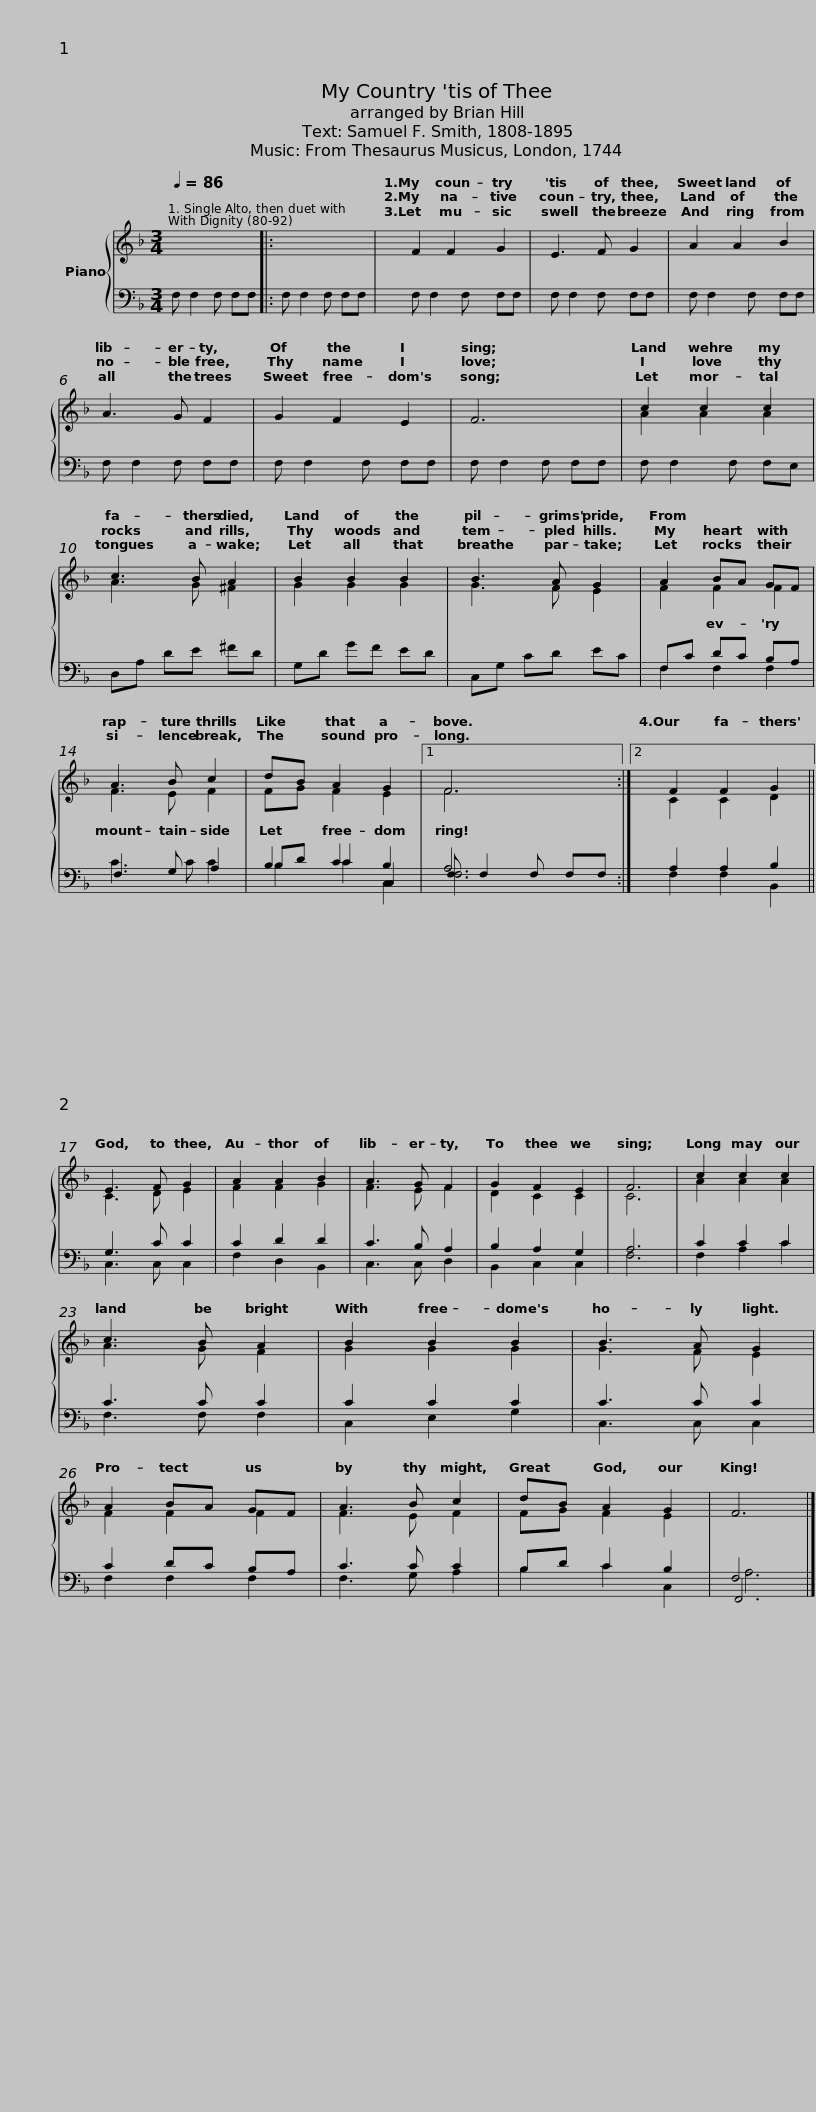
X:1
%%score { ( 1 3 ) | ( 2 4 5 6 ) }
L:1/8
Q:1/4=86
M:3/4
I:linebreak $
K:F
V:1 treble
V:3 treble
V:2 bass
V:4 bass
V:5 bass
V:6 bass
V:1
 x6 |: x6 | F2 F2 G2 | E3 F G2 | A2 A2 B2 | %5
 A3 G F2 | G2 F2 E2 | F6 |$ c2 c2 c2 | c3 B A2 | %10
 B2 B2 B2 | B3 A G2 | A2 BA GF | A3 B c2 |$ dB A2 G2 |1 %15
 F6 :|2 F2 F2 G2 || E3 F G2 | A2 A2 B2 | A3 G F2 | %20
 G2 F2 E2 | F6 |$ c2 c2 c2 | c3 B A2 | B2 B2 B2 | %25
 B3 A G2 | A2 BA GF | A3 B c2 | dB A2 G2 | F6 |] %30
V:2
 F, F,2 F, F,F, |: F, F,2 F, F,F, | F, F,2 F, F,F, | F, F,2 F, F,F, | F, F,2 F, F,F, | %5
 F, F,2 F, F,F, | F, F,2 F, F,F, | F, F,2 F, F,F, |$ F, F,2 F, F,E, | D,A, DE ^FD | %10
 G,D GF ED | C,G, CD EC | x6 | F,3 G, A,2 |$ B,2 C2 C,2 |1 %15
 F, F,2 F, F,F, :|2 x6 || x6 | x6 | x6 | %20
 x6 | x6 |$ x6 | x6 | x6 | %25
 x6 | x6 | x6 | x6 | x6 |] %30
V:3
 x6 |: x6 | x6 | x6 | x6 | %5
 x6 | x6 | x6 |$ A2 A2 A2 | A3 G ^F2 | %10
 G2 G2 G2 | G3 F E2 | F2 F2 F2 | F3 E F2 |$ FG F2 E2 |1 %15
 F6 :|2 C2 C2 D2 || C3 D E2 | F2 F2 G2 | F3 E F2 | %20
 D2 C2 C2 | C6 |$ A2 A2 A2 | A3 G F2 | G2 G2 G2 | %25
 G3 F E2 | F2 F2 F2 | F3 E F2 | FG F2 E2 | x6 |] %30
V:4
 x6 |: x6 | x6 | x6 | x6 | %5
 x6 | x6 | x6 |$ x6 | x6 | %10
 x6 | x6 | F,C DC B,A, | C3 C C2 |$ B,D C2 B,2 |1 %15
 A,6 :|2 A,2 A,2 B,2 || G,3 C C2 | C2 D2 D2 | C3 B, A,2 | %20
 B,2 A,2 G,2 | A,6 |$ C2 C2 C2 | C3 C C2 | C2 C2 C2 | %25
 C3 C C2 | C2 DC B,A, | C3 C C2 | B,D C2 B,2 | F,6 |] %30
V:5
 x6 |: x6 | x6 | x6 | x6 | %5
 x6 | x6 | x6 |$ x6 | x6 | %10
 x6 | x6 | F,2 F,2 F,2 | x6 |$ B,2 C2 C,2 |1 %15
 F,6 :|2 F,2 F,2 B,,2 || C,3 C, C,2 | F,2 D,2 B,,2 | C,3 C, D,2 | %20
 B,,2 C,2 C,2 | F,6 |$ F,2 A,2 C2 | F,3 F, F,2 | C,2 E,2 G,2 | %25
 C,3 C, C,2 | F,2 F,2 F,2 | F,3 G, A,2 | B,2 C2 C,2 | F,,6 |] %30
V:6
 x6 |: x6 | x6 | x6 | x6 | %5
 x6 | x6 | x6 |$ x6 | x6 | %10
 x6 | x6 | x6 | x6 |$ x6 |1 %15
 x6 :|2 x6 || x6 | x6 | x6 | %20
 x6 | x6 |$ x6 | x6 | x6 | %25
 x6 | x6 | x6 | x6 | A,6 |] %30
